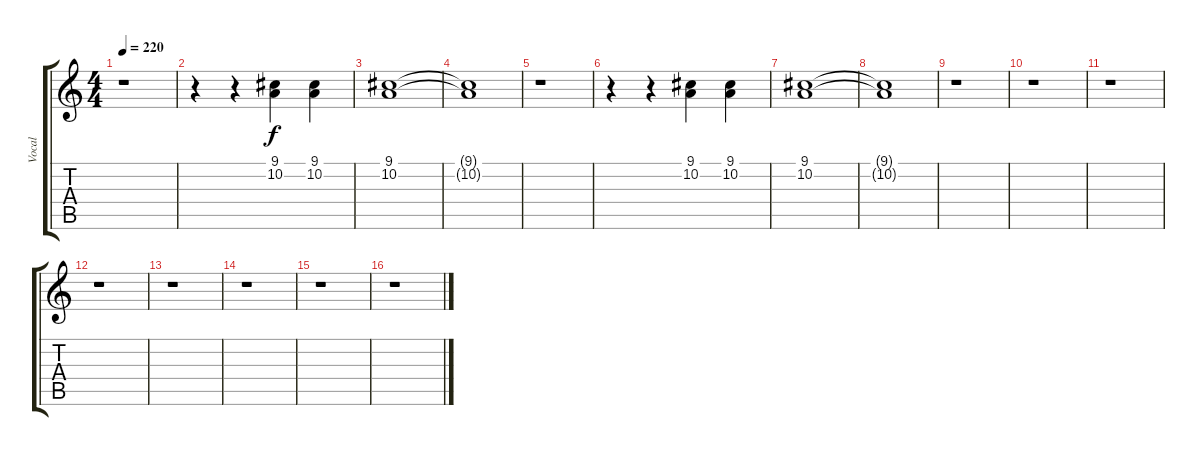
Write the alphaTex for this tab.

\track ("Vocal" "Vocal") {instrument lead2sawtooth}
\staff {score tabs}
\tuning (E4 B3 G3 D3 A2 E2) {hide}
\ts (4 4)
\tempo 220
\clef g2
\ks c
r.1{dy f} |
r.4 r.4 (9.1 10.2).4 (9.1 10.2).4 |
(9.1 10.2).1 |
(9.1{t} 10.2{t}).1 |
r.1 |
r.4 r.4 (9.1 10.2).4 (9.1 10.2).4 |
(9.1 10.2).1 |
(9.1{t} 10.2{t}).1 |
r.1 |
r.1 |
r.1 |
r.1 |
r.1 |
r.1 |
r.1 |
r.1
